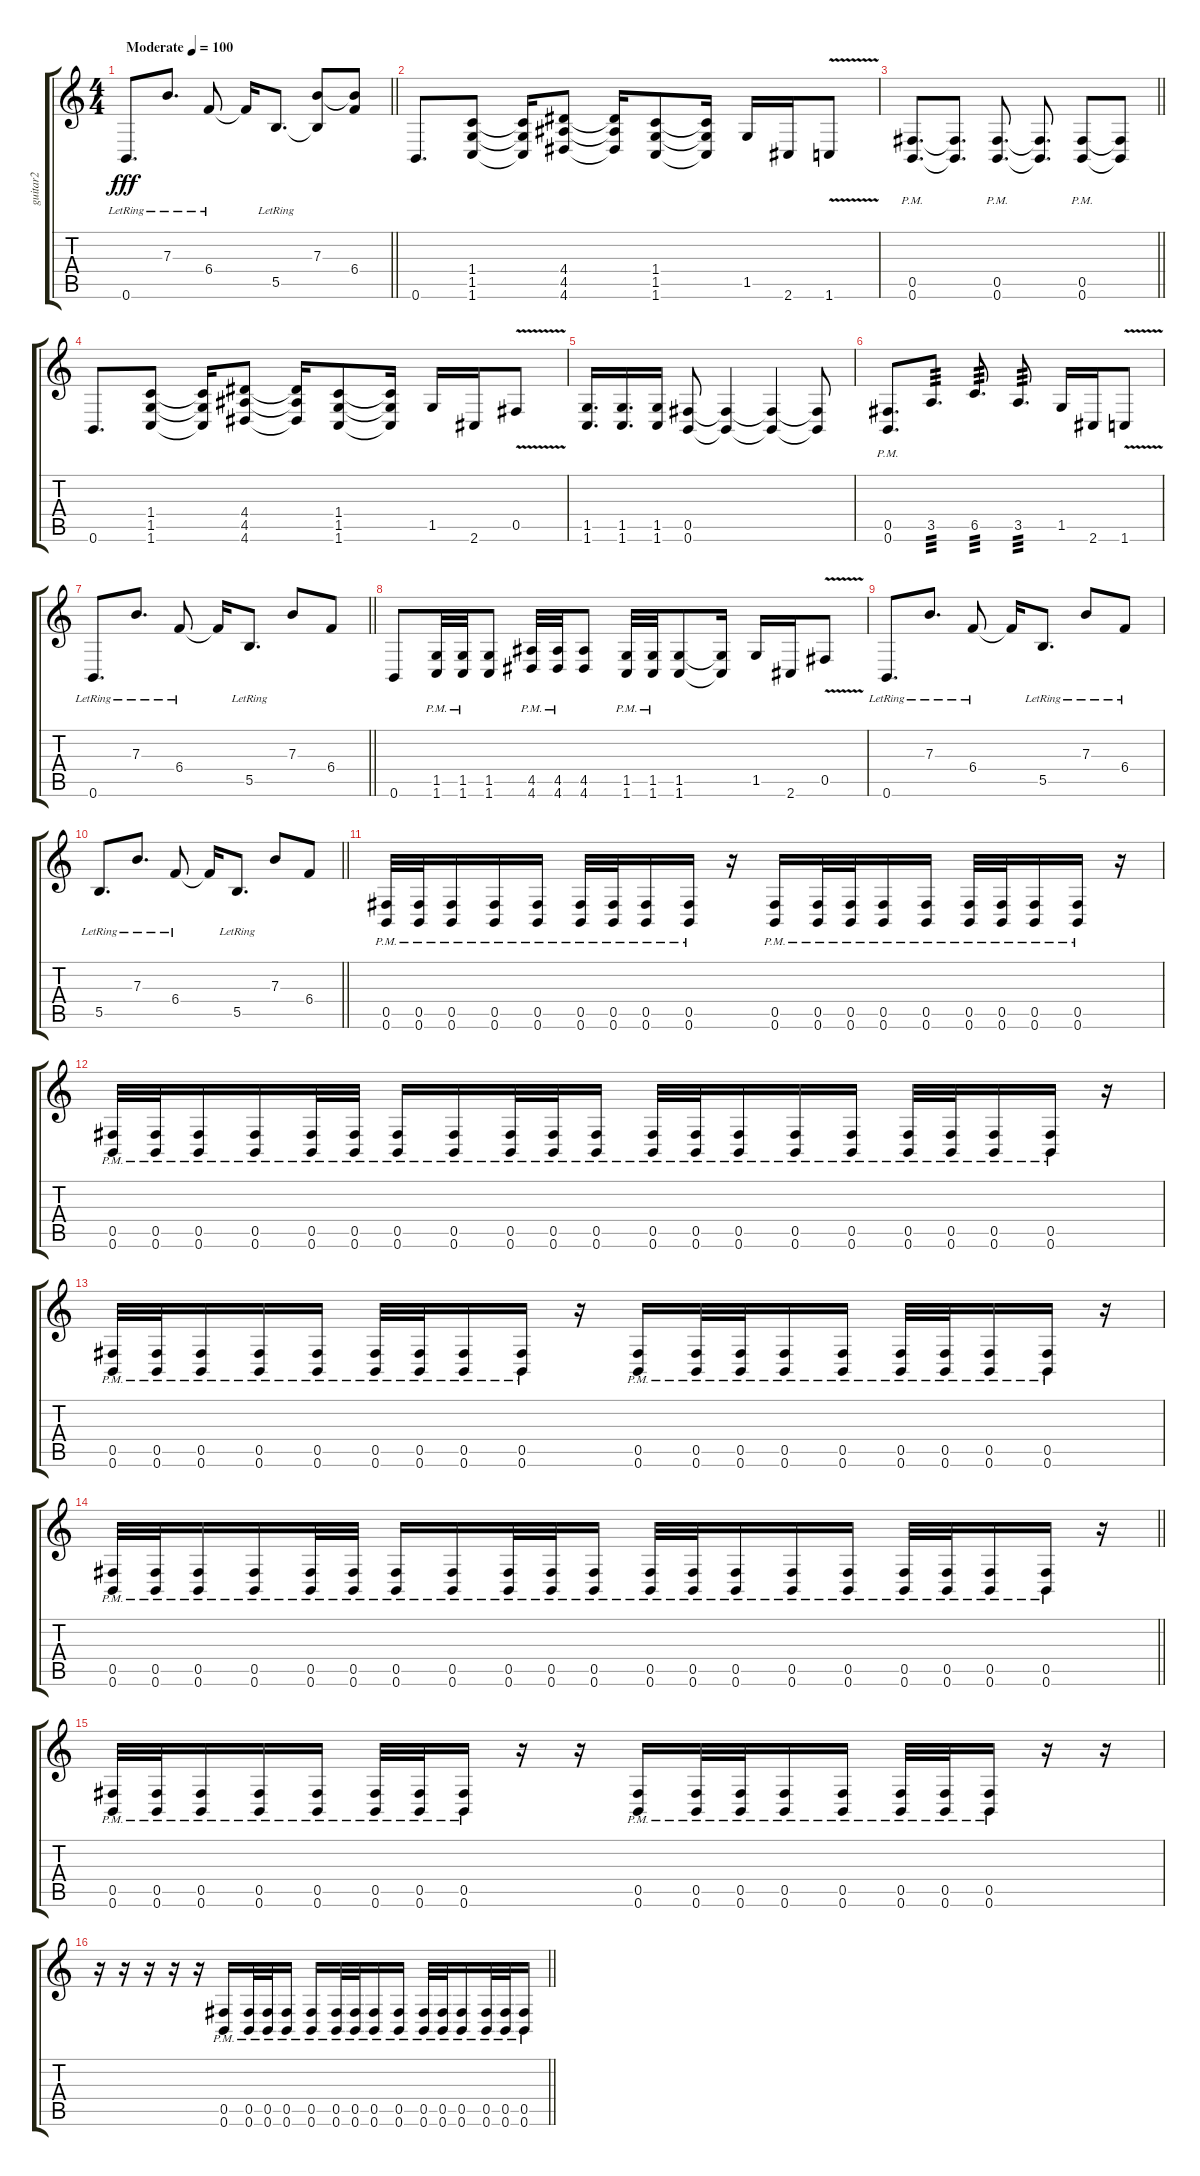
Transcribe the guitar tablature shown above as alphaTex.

\track ("guitar2" "guitar2") {instrument distortionguitar}
\staff {score tabs}
\tuning (Db4 Ab3 E3 B2 Gb2 B1) {hide}
\ts (4 4)
\tempo (100 "Moderate")
\clef g2
\barLineRight lightlight
\ks c
0.6{lr}.8{d dy fff instrument distortionguitar} 7.3{lr}.8{d} 6.4{lr}.8 6.4{t}.16 5.5{lr}.8{d} (7.3 5.5{t}).8 (7.3{t} 6.4).8 |
\section ("" "")
0.6.8{d} (1.4 1.5 1.6).8 (1.4{t} 1.5{t} 1.6{t}).16 (4.4 4.5 4.6).8 (4.4{t} 4.5{t} 4.6{t}).16 (1.4 1.5 1.6).8 (1.4{t} 1.5{t} 1.6{t}).16 1.5.16 2.6.16 1.6{v}.8 |
\barLineRight lightlight
(0.5{pm} 0.6{pm}).8{d} (0.5{t} 0.6{t}).8{d} (0.5{pm} 0.6{pm}).8{d} (0.5{t} 0.6{t}).8{d} (0.5{pm} 0.6{pm}).8 (0.5{t} 0.6{t}).8 |
0.6.8{d} (1.4 1.5 1.6).8 (1.4{t} 1.5{t} 1.6{t}).16 (4.4 4.5 4.6).8 (4.4{t} 4.5{t} 4.6{t}).16 (1.4 1.5 1.6).8 (1.4{t} 1.5{t} 1.6{t}).16 1.5.16 2.6.16 0.5{v}.8 |
(1.5 1.6).16{d} (1.5 1.6).16{d} (1.5 1.6).16 (0.5 0.6).8 (0.5{t} 0.6{t}).4 (0.5{t} 0.6{t}).4 (0.5{t} 0.6{t}).8 |
(0.5{pm} 0.6{pm}).8{d} 3.5.8{d tp 3} 6.5.8{d tp 3} 3.5.8{d tp 3} 1.5.16 2.6.16 1.6{v}.8 |
\barLineRight lightlight
0.6{lr}.8{d} 7.3{lr}.8{d} 6.4{lr}.8 6.4{t}.16 5.5{lr}.8{d} 7.3.8 6.4.8 |
0.6.8 (1.5{pm} 1.6{pm}).32 (1.5{pm} 1.6{pm}).32 (1.5 1.6).8 (4.5{pm} 4.6{pm}).32 (4.5{pm} 4.6{pm}).32 (4.5 4.6).8 (1.5{pm} 1.6{pm}).32 (1.5{pm} 1.6{pm}).32 (1.5 1.6).8 (1.5{t} 1.6{t}).16 1.5.16 2.6.16 0.5{v}.8 |
0.6{lr}.8{d} 7.3{lr}.8{d} 6.4{lr}.8 6.4{t}.16 5.5{lr}.8{d} 7.3{lr}.8 6.4{lr}.8 |
\barLineRight lightlight
5.5{lr}.8{d} 7.3{lr}.8{d} 6.4{lr}.8 6.4{t}.16 5.5{lr}.8{d} 7.3.8 6.4.8 |
\section ("" "")
(0.5{pm} 0.6{pm}).32 (0.5{pm} 0.6{pm}).32 (0.5{pm} 0.6{pm}).16 (0.5{pm} 0.6{pm}).16 (0.5{pm} 0.6{pm}).16 (0.5{pm} 0.6{pm}).32 (0.5{pm} 0.6{pm}).32 (0.5{pm} 0.6{pm}).16 (0.5{pm} 0.6{pm}).16 r.16 (0.5{pm} 0.6{pm}).16 (0.5{pm} 0.6{pm}).32 (0.5{pm} 0.6{pm}).32 (0.5{pm} 0.6{pm}).16 (0.5{pm} 0.6{pm}).16 (0.5{pm} 0.6{pm}).32 (0.5{pm} 0.6{pm}).32 (0.5{pm} 0.6{pm}).16 (0.5{pm} 0.6{pm}).16 r.16 |
(0.5{pm} 0.6{pm}).32 (0.5{pm} 0.6{pm}).32 (0.5{pm} 0.6{pm}).16 (0.5{pm} 0.6{pm}).16 (0.5{pm} 0.6{pm}).32 (0.5{pm} 0.6{pm}).32 (0.5{pm} 0.6{pm}).16 (0.5{pm} 0.6{pm}).16 (0.5{pm} 0.6{pm}).32 (0.5{pm} 0.6{pm}).32 (0.5{pm} 0.6{pm}).16 (0.5{pm} 0.6{pm}).32 (0.5{pm} 0.6{pm}).32 (0.5{pm} 0.6{pm}).16 (0.5{pm} 0.6{pm}).16 (0.5{pm} 0.6{pm}).16 (0.5{pm} 0.6{pm}).32 (0.5{pm} 0.6{pm}).32 (0.5{pm} 0.6{pm}).16 (0.5{pm} 0.6{pm}).16 r.16 |
(0.5{pm} 0.6{pm}).32 (0.5{pm} 0.6{pm}).32 (0.5{pm} 0.6{pm}).16 (0.5{pm} 0.6{pm}).16 (0.5{pm} 0.6{pm}).16 (0.5{pm} 0.6{pm}).32 (0.5{pm} 0.6{pm}).32 (0.5{pm} 0.6{pm}).16 (0.5{pm} 0.6{pm}).16 r.16 (0.5{pm} 0.6{pm}).16 (0.5{pm} 0.6{pm}).32 (0.5{pm} 0.6{pm}).32 (0.5{pm} 0.6{pm}).16 (0.5{pm} 0.6{pm}).16 (0.5{pm} 0.6{pm}).32 (0.5{pm} 0.6{pm}).32 (0.5{pm} 0.6{pm}).16 (0.5{pm} 0.6{pm}).16 r.16 |
\barLineRight lightlight
(0.5{pm} 0.6{pm}).32 (0.5{pm} 0.6{pm}).32 (0.5{pm} 0.6{pm}).16 (0.5{pm} 0.6{pm}).16 (0.5{pm} 0.6{pm}).32 (0.5{pm} 0.6{pm}).32 (0.5{pm} 0.6{pm}).16 (0.5{pm} 0.6{pm}).16 (0.5{pm} 0.6{pm}).32 (0.5{pm} 0.6{pm}).32 (0.5{pm} 0.6{pm}).16 (0.5{pm} 0.6{pm}).32 (0.5{pm} 0.6{pm}).32 (0.5{pm} 0.6{pm}).16 (0.5{pm} 0.6{pm}).16 (0.5{pm} 0.6{pm}).16 (0.5{pm} 0.6{pm}).32 (0.5{pm} 0.6{pm}).32 (0.5{pm} 0.6{pm}).16 (0.5{pm} 0.6{pm}).16 r.16 |
\section ("" "")
(0.5{pm} 0.6{pm}).32 (0.5{pm} 0.6{pm}).32 (0.5{pm} 0.6{pm}).16 (0.5{pm} 0.6{pm}).16 (0.5{pm} 0.6{pm}).16 (0.5{pm} 0.6{pm}).32 (0.5{pm} 0.6{pm}).32 (0.5{pm} 0.6{pm}).16 r.16 r.16 (0.5{pm} 0.6{pm}).16 (0.5{pm} 0.6{pm}).32 (0.5{pm} 0.6{pm}).32 (0.5{pm} 0.6{pm}).16 (0.5{pm} 0.6{pm}).16 (0.5{pm} 0.6{pm}).32 (0.5{pm} 0.6{pm}).32 (0.5{pm} 0.6{pm}).16 r.16 r.16 |
\barLineRight lightlight
r.16 r.16 r.16 r.16 r.16 (0.5{pm} 0.6{pm}).16 (0.5{pm} 0.6{pm}).32 (0.5{pm} 0.6{pm}).32 (0.5{pm} 0.6{pm}).16 (0.5{pm} 0.6{pm}).16 (0.5{pm} 0.6{pm}).32 (0.5{pm} 0.6{pm}).32 (0.5{pm} 0.6{pm}).16 (0.5{pm} 0.6{pm}).16 (0.5{pm} 0.6{pm}).32 (0.5{pm} 0.6{pm}).32 (0.5{pm} 0.6{pm}).16 (0.5{pm} 0.6{pm}).32 (0.5{pm} 0.6{pm}).32 (0.5{pm} 0.6{pm}).16
